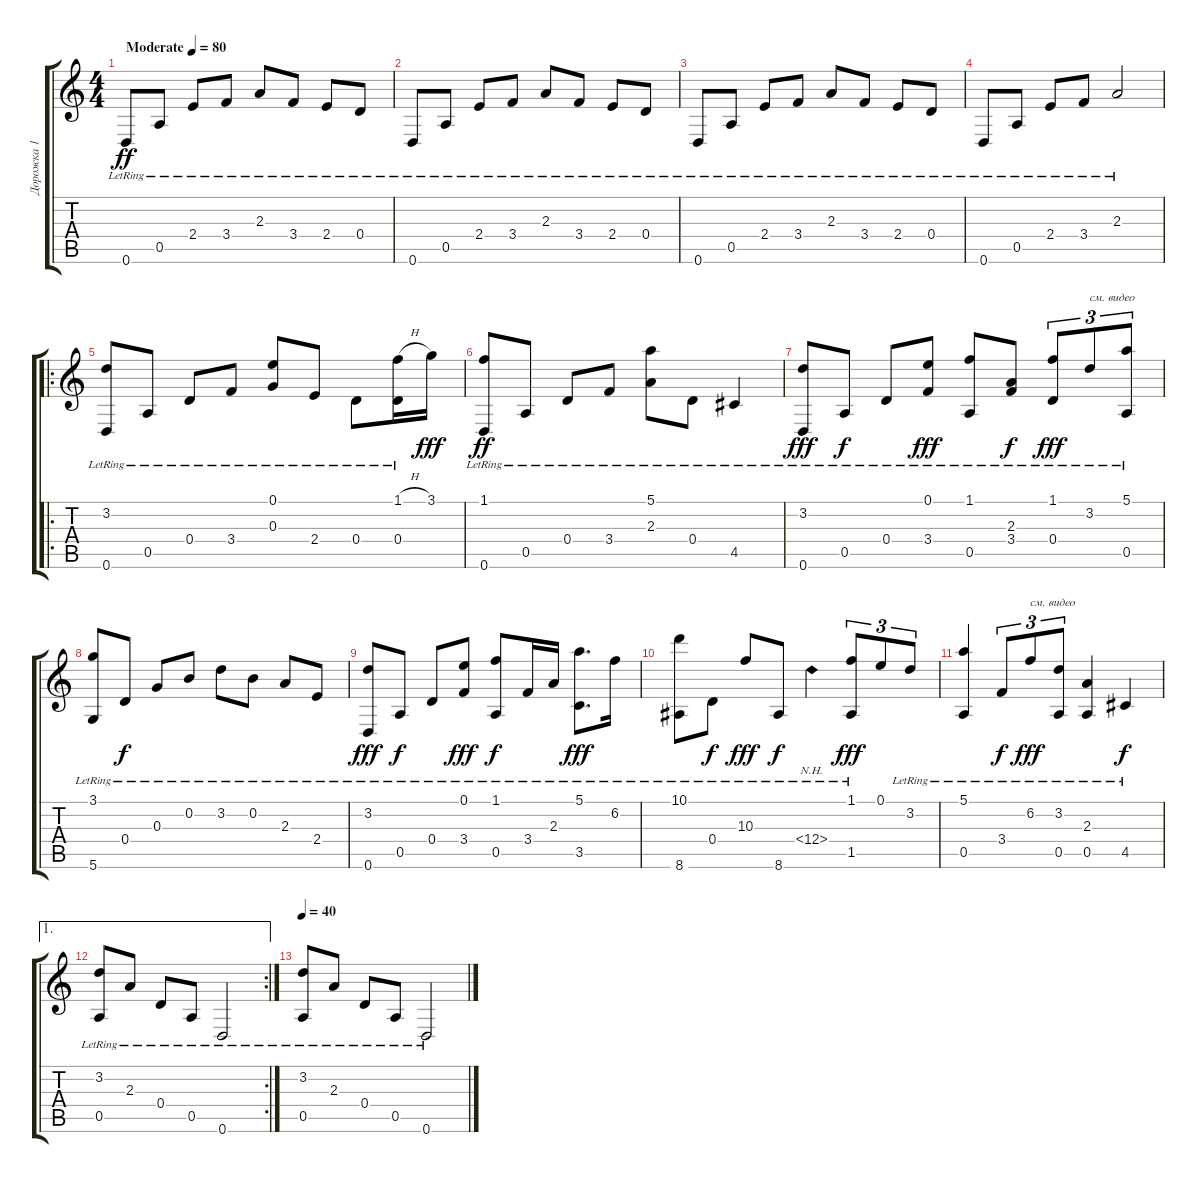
\track ("Дорожка 1" "Дорожка 1") {instrument acousticguitarsteel}
\staff {score tabs}
\tuning (E4 B3 G3 D3 A2 D2) {hide}
\ts (4 4)
\tempo (80 "Moderate")
\clef g2
\ks c
0.6{lr}.8{dy ff instrument acousticguitarsteel} 0.5{lr}.8 2.4{lr}.8 3.4{lr}.8 2.3{lr}.8 3.4{lr}.8 2.4{lr}.8 0.4{lr}.8 |
0.6{lr}.8 0.5{lr}.8 2.4{lr}.8 3.4{lr}.8 2.3{lr}.8 3.4{lr}.8 2.4{lr}.8 0.4{lr}.8 |
0.6{lr}.8 0.5{lr}.8 2.4{lr}.8 3.4{lr}.8 2.3{lr}.8 3.4{lr}.8 2.4{lr}.8 0.4{lr}.8 |
0.6{lr}.8 0.5{lr}.8 2.4{lr}.8 3.4{lr}.8 2.3{lr}.2 |
\ro
(3.2{lr} 0.6{lr}).8 0.5{lr}.8 0.4{lr}.8 3.4{lr}.8 (0.1{lr} 0.3{lr}).8 2.4{lr}.8 0.4{lr}.8 (1.1{h lr} 0.4{lr}).16 3.1.16{dy fff} |
(1.1{lr} 0.6{lr}).8{dy ff} 0.5{lr}.8 0.4{lr}.8 3.4{lr}.8 (5.1{lr} 2.3{lr}).8 0.4{lr}.8 4.5{lr}.4 |
(3.2{lr} 0.6{lr}).8{dy fff} 0.5{lr}.8{dy f} 0.4{lr}.8 (0.1{lr} 3.4{lr}).8{dy fff} (1.1{lr} 0.5{lr}).8 (2.3{lr} 3.4{lr}).8{dy f} (1.1{lr} 0.4{lr}).8{tu (3 2) dy fff} 3.2{lr}.8{tu (3 2) txt "см. видео"} (5.1{lr} 0.5).8{tu (3 2)} |
(3.1{lr} 5.6{lr}).8 0.4{lr}.8{dy f} 0.3{lr}.8 0.2{lr}.8 3.2{lr}.8 0.2{lr}.8 2.3{lr}.8 2.4{lr}.8 |
(3.2{lr} 0.6{lr}).8{dy fff} 0.5{lr}.8{dy f} 0.4{lr}.8 (0.1{lr} 3.4{lr}).8{dy fff} (1.1{lr} 0.5{lr}).8{dy f} 3.4{lr}.16 2.3{lr}.16 (5.1{lr} 3.5{lr}).8{d dy fff} 6.2{lr}.16 |
(10.1{lr} 8.6{lr}).8 0.4{lr}.8{dy f} 10.3{lr}.8{dy fff} 8.6{lr}.8{dy f} 12.4{nh lr}.4 (1.1 1.5{lr}).8{tu (3 2) dy fff} 0.1.8{tu (3 2)} 3.2{lr}.8{tu (3 2)} |
(5.1{lr} 0.5{lr}).4 3.4{lr}.8{tu (3 2) dy f} 6.2{lr}.8{tu (3 2) txt "см. видео" dy fff} (3.2{lr} 0.5{lr}).8{tu (3 2)} (2.3{lr} 0.5{lr}).4 4.5{lr}.4{dy f} |
\ae 1
\rc 2
(3.2{lr} 0.5{lr}).8 2.3{lr}.8 0.4{lr}.8 0.5{lr}.8 0.6{lr}.2 |
\tempo 40
(3.2{lr} 0.5{lr}).8 2.3{lr}.8 0.4{lr}.8 0.5{lr}.8 0.6{lr}.2
